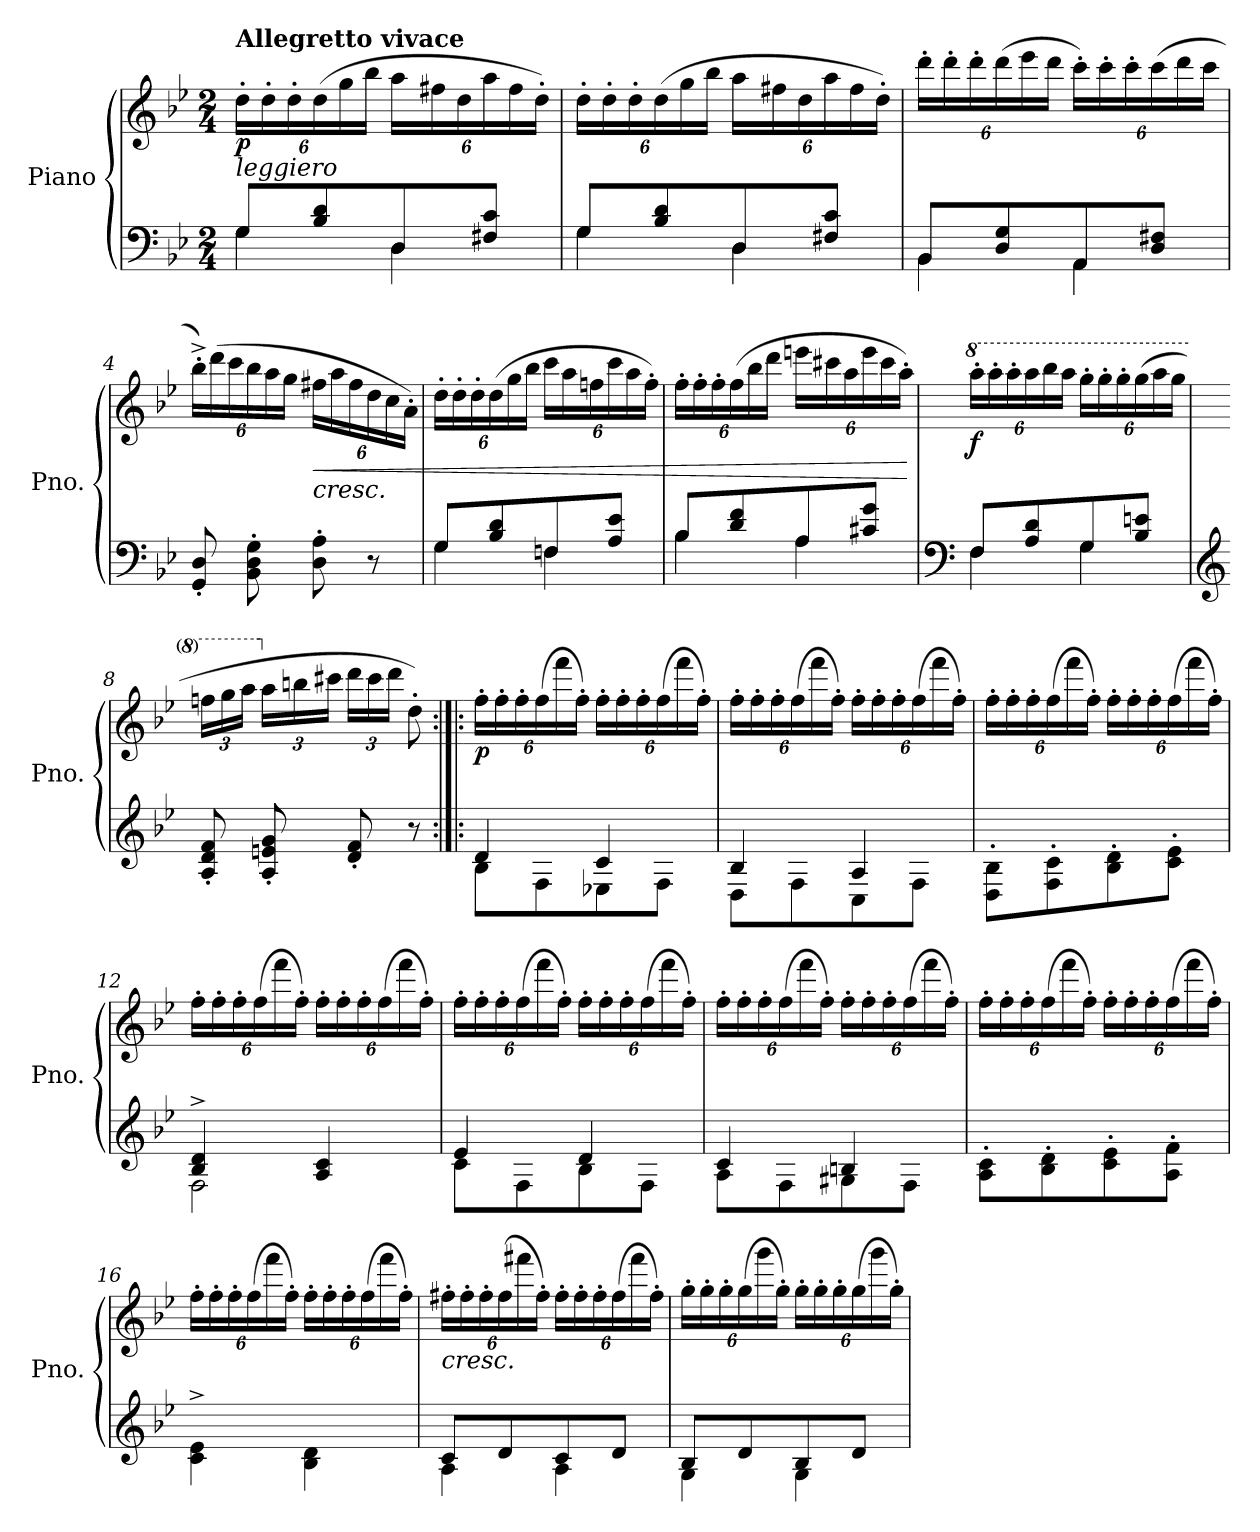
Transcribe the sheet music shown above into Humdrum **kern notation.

**kern	**kern	**dynam
*part1	*part1	*part1
*staff2	*staff1	*staff1/2
*I"Piano	*	*
*I'Pno.	*	*
*clefF4	*clefG2	*
*k[b-e-]	*k[b-e-]	*
*M2/4	*M2/4	*
*MM92	*MM92	*
=1	=1	=1
*^	*	*
*	*	*Xbrackettup	*
!	!	!LO:TX:a:B:t=Allegretto vivace	!
!	!	!LO:TX:b:i:t=leggiero	!
!	!	!	!LO:DY:b
8G/L	4G\	24dd'\LL	p
.	.	24dd'\	.
.	.	24dd'\	.
8B-/ 8d/	.	(24dd\	.
.	.	24gg\	.
.	.	24bb-\JJ	.
8D/	4D\	24aa\LL	.
.	.	24ff#X\	.
.	.	24dd\	.
8F#X/ 8c/J	.	24aa\	.
.	.	24ff#\	.
.	.	24dd'\JJ)	.
=2	=2	=2	=2
8G/L	4G\	24dd'\LL	.
.	.	24dd'\	.
.	.	24dd'\	.
8B-/ 8d/	.	(24dd\	.
.	.	24gg\	.
.	.	24bb-\JJ	.
8D/	4D\	24aa\LL	.
.	.	24ff#X\	.
.	.	24dd\	.
8F#X/ 8c/J	.	24aa\	.
.	.	24ff#\	.
.	.	24dd'\JJ)	.
!!LO:LB:g=z
=3	=3	=3	=3
8BB-/L	4BB-\	24ddd'\LL	.
.	.	24ddd'\	.
.	.	24ddd'\	.
8D/ 8G/	.	(24ddd\	.
.	.	24eee-\	.
.	.	24ddd\JJ	.
8AA/	4AA\	24ccc'\LL)	.
.	.	24ccc'\	.
.	.	24ccc'\	.
8D/ 8F#X/J	.	(24ccc\	.
.	.	24ddd\	.
.	.	24ccc\JJ	.
*v	*v	*	*
=4	=4	=4
8GG/' 8D/'	24bb-'^\LL)	.
.	(24ddd\	.
.	24ccc\	.
8BB-\' 8D\' 8G\'	24bb-\	.
.	24aa\	.
.	24gg\JJ	.
!	!LO:TX:b:i:t=cresc.	!
!	!	!LO:HP:b
8D\' 8A\'	24ff#X\LL	<
.	24aa\	.
.	24ff#\	.
8r	24dd\	.
.	24cc\	.
.	24a'\JJ)	.
=5	=5	=5
*^	*	*
8G/L	4G\	24dd'\LL	.
.	.	24dd'\	.
.	.	24dd'\	.
8B-/ 8d/	.	(24dd\	.
.	.	24gg\	.
.	.	24bb-\JJ	.
8Fn/	4F\	24ccc\LL	.
.	.	24aa\	.
.	.	24ffn\	.
8A/ 8e-/J	.	24ccc\	.
.	.	24aa\	.
.	.	24ff'\JJ)	.
!!LO:LB:g=z
=6	=6	=6	=6
8B-/L	(4B-\	24ff'\LL	.
.	.	24ff'\	.
.	.	24ff'\	.
8d/ 8f/	.	(24ff\	.
.	.	24bb-\	.
.	.	24ddd\JJ	.
8A/	4A\	24eeen\LL	.
.	.	24ccc#X\	.
.	.	24aa\	.
8c#X/ 8g/J	.	24eee\	.
.	.	24ccc#\	.
.	.	24aa'\JJ)	.
*v	*v	*	*
.	.	[
=7	=7	=7
*clefF4	*	*
*^	*	*
*	*	*8va	*
!	!	!	!LO:DY:b
8F/L	4F\	24aaa'\LL	f
.	.	24aaa'\	.
.	.	24aaa'\	.
8A/ 8d/	.	24aaa\	.
.	.	24bbb-\	.
.	.	24aaa\JJ	.
8G/	4G\	24ggg'\LL)	.
.	.	24ggg'\	.
.	.	24ggg'\	.
8B-/ 8en/J	.	(24ggg\	.
.	.	24aaa\	.
.	.	24ggg\JJ	.
*v	*v	*	*
=8	=8	=8
*clefG2	*	*
8A/' 8d/' 8f/'	24fffn\LL	.
.	24ggg\	.
.	24aaa\JJ	.
*	*X8va	*
8A/' 8en/' 8g/'	24aa\LL	.
.	24bbn\	.
.	24ccc#X\JJ	.
8d/' 8f/'	24ddd\LL	.
.	24ccc#\	.
.	24ddd\JJ	.
8r	8dd'\)	.
!!LO:LB:g=z
=9:|!|:	=9:|!|:	=9:|!|:
*^	*	*
!	!	!	!LO:DY:b
4d/	8B-\L	24ff'\LL	p
.	.	24ff'\	.
.	.	24ff'\	.
.	8F\	(24ff\	.
.	.	24fff\	.
.	.	24ff'\JJ)	.
4c/	8E-X\	24ff'\LL	.
.	.	24ff'\	.
.	.	24ff'\	.
.	8F\J	(24ff\	.
.	.	24fff\	.
.	.	24ff'\JJ)	.
=10	=10	=10	=10
4B-/	8D\L	24ff'\LL	.
.	.	24ff'\	.
.	.	24ff'\	.
.	8F\	(24ff\	.
.	.	24fff\	.
.	.	24ff'\JJ)	.
4A/	8C\	24ff'\LL	.
.	.	24ff'\	.
.	.	24ff'\	.
.	8F\J	(24ff\	.
.	.	24fff\	.
.	.	24ff'\JJ)	.
*v	*v	*	*
=11	=11	=11
8D\' 8B-\'L	24ff'\LL	.
.	24ff'\	.
.	24ff'\	.
8F\' 8c\'	(24ff\	.
.	24fff\	.
.	24ff'\JJ)	.
8B-\' 8d\'	24ff'\LL	.
.	24ff'\	.
.	24ff'\	.
8c\' 8e-\'J	(24ff\	.
.	24fff\	.
.	24ff'\JJ)	.
!!LO:PB:g=z
=12	=12	=12
*^	*	*
4B-/^ 4d/^	2F\	24ff'\LL	.
.	.	24ff'\	.
.	.	24ff'\	.
.	.	(24ff\	.
.	.	24fff\	.
.	.	24ff'\JJ)	.
4A/ 4c/	.	24ff'\LL	.
.	.	24ff'\	.
.	.	24ff'\	.
.	.	(24ff\	.
.	.	24fff\	.
.	.	24ff'\JJ)	.
=13	=13	=13	=13
4e-/	8c\L	24ff'\LL	.
.	.	24ff'\	.
.	.	24ff'\	.
.	8F\	(24ff\	.
.	.	24fff\	.
.	.	24ff'\JJ)	.
4d/	8B-\	24ff'\LL	.
.	.	24ff'\	.
.	.	24ff'\	.
.	8F\J	(24ff\	.
.	.	24fff\	.
.	.	24ff'\JJ)	.
=14	=14	=14	=14
4c/	8A\L	24ff'\LL	.
.	.	24ff'\	.
.	.	24ff'\	.
.	8F\	(24ff\	.
.	.	24fff\	.
.	.	24ff'\JJ)	.
4Bn/	8G#X\	24ff'\LL	.
.	.	24ff'\	.
.	.	24ff'\	.
.	8F\J	(24ff\	.
.	.	24fff\	.
.	.	24ff'\JJ)	.
*v	*v	*	*
!!LO:LB:g=z
=15	=15	=15
8A\' 8c\'L	24ff'\LL	.
.	24ff'\	.
.	24ff'\	.
8B-\' 8d\'	(24ff\	.
.	24fff\	.
.	24ff'\JJ)	.
8c\' 8e-\'	24ff'\LL	.
.	24ff'\	.
.	24ff'\	.
8A\' 8f\'J	(24ff\	.
.	24fff\	.
.	24ff'\JJ)	.
=16	=16	=16
4c\^ 4e-\^	24ff'\LL	.
.	24ff'\	.
.	24ff'\	.
.	(24ff\	.
.	24fff\	.
.	24ff'\JJ)	.
4B-\ 4d\	24ff'\LL	.
.	24ff'\	.
.	24ff'\	.
.	(24ff\	.
.	24fff\	.
.	24ff'\JJ)	.
=17	=17	=17
*^	*	*
!	!	!LO:TX:b:i:t=cresc.	!
8c/L	4A\	24ff#X'\LL	.
.	.	24ff#'\	.
.	.	24ff#'\	.
8d/	.	(24ff#\	.
.	.	24fff#X\	.
.	.	24ff#'\JJ)	.
8c/	4A\	24ff#'\LL	.
.	.	24ff#'\	.
.	.	24ff#'\	.
8d/J	.	(24ff#\	.
.	.	24fff#\	.
.	.	24ff#'\JJ)	.
!!LO:LB:g=z
=18	=18	=18	=18
8B-/L	4G\	24gg'\LL	.
.	.	24gg'\	.
.	.	24gg'\	.
8d/	.	(24gg\	.
.	.	24ggg\	.
.	.	24gg'\JJ)	.
8B-/	4G\	24gg'\LL	.
.	.	24gg'\	.
.	.	24gg'\	.
8d/J	.	(24gg\	.
.	.	24ggg\	.
.	.	24gg'\JJ)	.
*v	*v	*	*
=	=	=
*-	*-	*-
